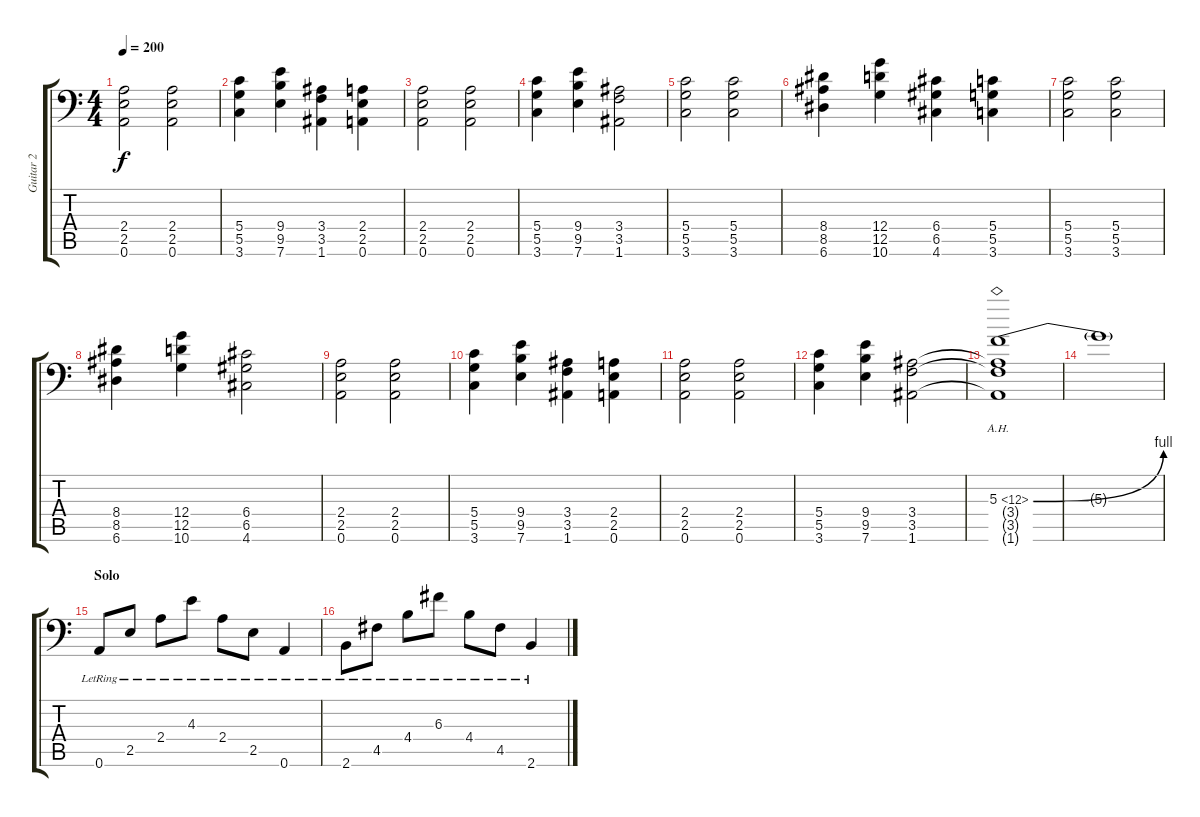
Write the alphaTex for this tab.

\track ("Guitar 2" "Guitar 2") {instrument distortionguitar}
\staff {score tabs}
\tuning (A3 E3 C3 G2 D2 A1) {hide}
\ts (4 4)
\tempo 200
\clef f4
\ks c
(2.4 2.5 0.6).2{dy f} (2.4 2.5 0.6).2 |
(5.4 5.5 3.6).4 (9.4 9.5 7.6).4 (3.4 3.5 1.6).4 (2.4 2.5 0.6).4 |
(2.4 2.5 0.6).2 (2.4 2.5 0.6).2 |
(5.4 5.5 3.6).4 (9.4 9.5 7.6).4 (3.4 3.5 1.6).2 |
(5.4 5.5 3.6).2 (5.4 5.5 3.6).2 |
(8.4 8.5 6.6).4 (12.4 12.5 10.6).4 (6.4 6.5 4.6).4 (5.4 5.5 3.6).4 |
(5.4 5.5 3.6).2 (5.4 5.5 3.6).2 |
(8.4 8.5 6.6).4 (12.4 12.5 10.6).4 (6.4 6.5 4.6).2 |
(2.4 2.5 0.6).2 (2.4 2.5 0.6).2 |
(5.4 5.5 3.6).4 (9.4 9.5 7.6).4 (3.4 3.5 1.6).4 (2.4 2.5 0.6).4 |
(2.4 2.5 0.6).2 (2.4 2.5 0.6).2 |
(5.4 5.5 3.6).4 (9.4 9.5 7.6).4 (3.4 3.5 1.6).2 |
(5.3{be (bend 0 0 60 4) ah 7} 3.4{t} 3.5{t} 1.6{t}).1{instrument guitarharmonics} |
5.3{t}.1 |
\section ("" "Solo")
0.6{lr}.8{instrument electricguitarjazz} 2.5{lr}.8 2.4{lr}.8 4.3{lr}.8 2.4{lr}.8 2.5{lr}.8 0.6{lr}.4 |
2.6{lr}.8 4.5{lr}.8 4.4{lr}.8 6.3{lr}.8 4.4{lr}.8 4.5{lr}.8 2.6{lr}.4
